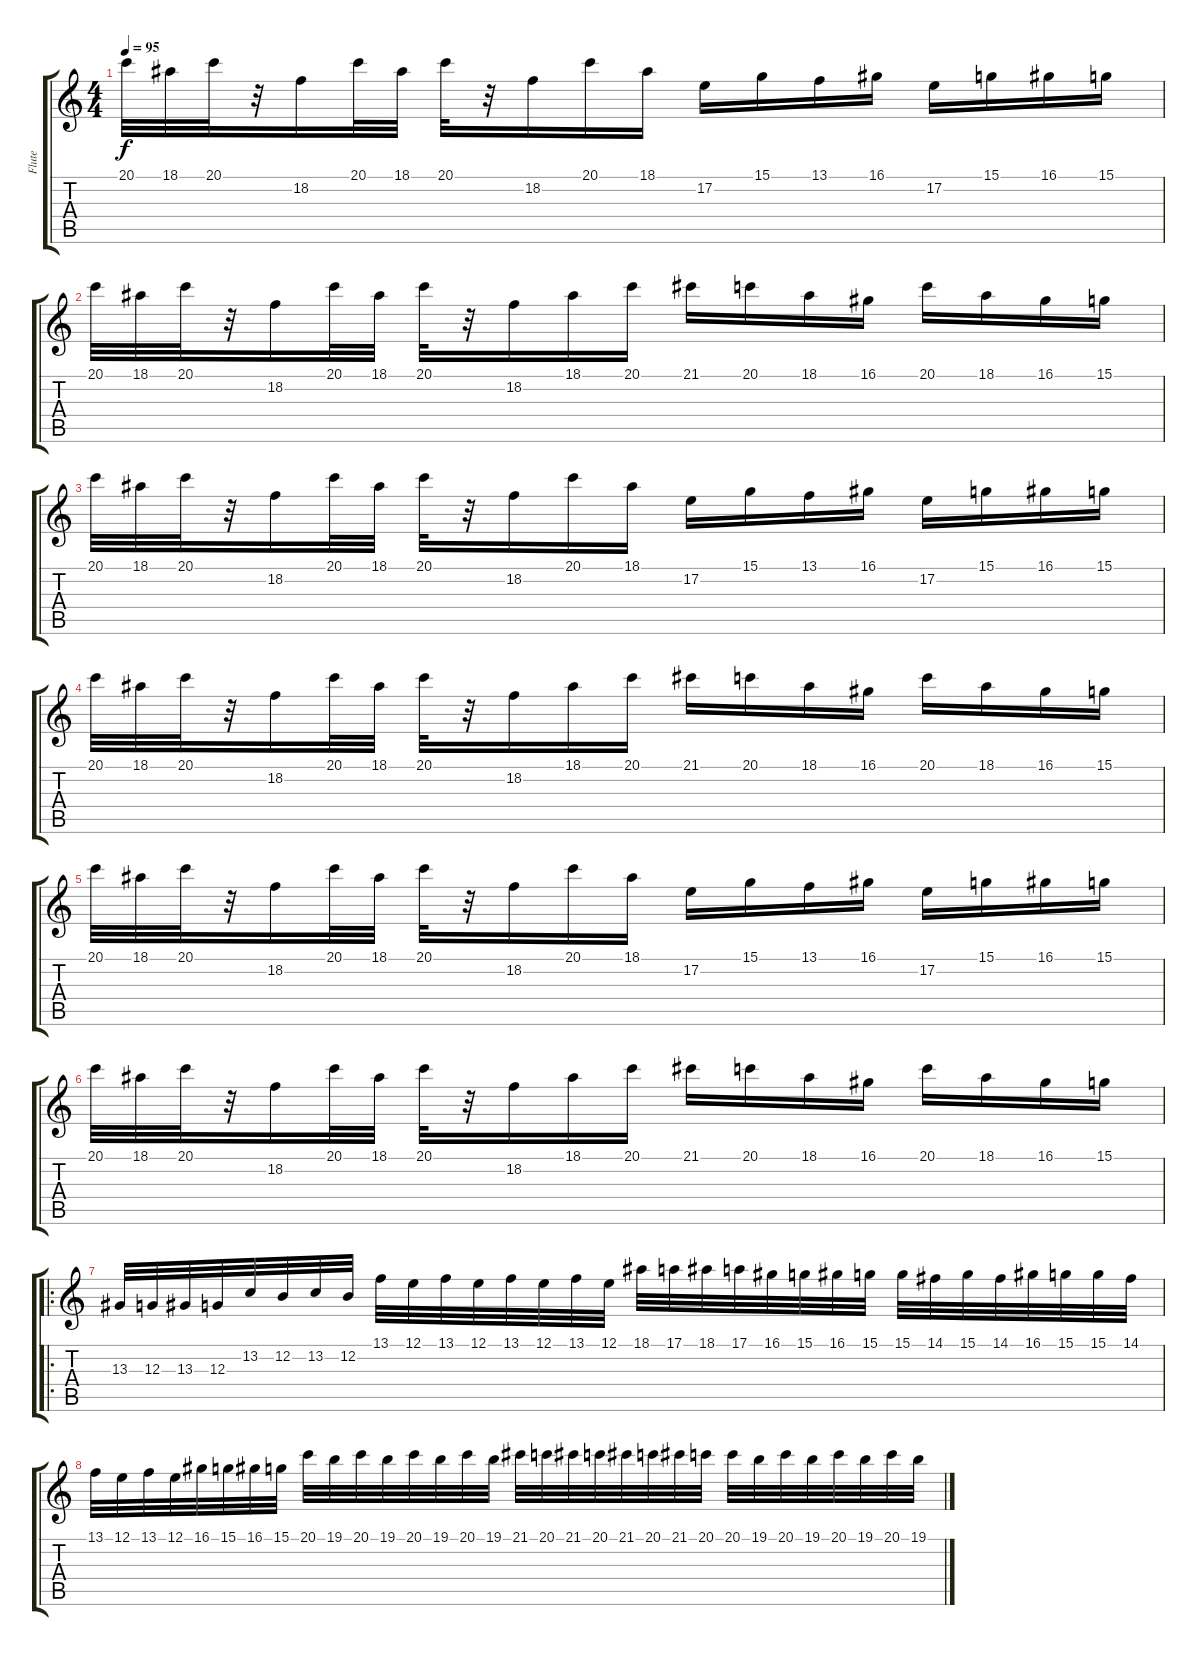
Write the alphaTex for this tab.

\track ("Flute" "Flute") {instrument flute}
\staff {score tabs}
\tuning (E4 B3 G3 D3 A2 E2) {hide}
\ts (4 4)
\tempo 95
\clef g2
\ks c
20.1.32{dy f} 18.1.32 20.1.32 r.32 18.2.16 20.1.32 18.1.32 20.1.32 r.32 18.2.16 20.1.16 18.1.16 17.2.16 15.1.16 13.1.16 16.1.16 17.2.16 15.1.16 16.1.16 15.1.16 |
20.1.32 18.1.32 20.1.32 r.32 18.2.16 20.1.32 18.1.32 20.1.32 r.32 18.2.16 18.1.16 20.1.16 21.1.16 20.1.16 18.1.16 16.1.16 20.1.16 18.1.16 16.1.16 15.1.16 |
20.1.32 18.1.32 20.1.32 r.32 18.2.16 20.1.32 18.1.32 20.1.32 r.32 18.2.16 20.1.16 18.1.16 17.2.16 15.1.16 13.1.16 16.1.16 17.2.16 15.1.16 16.1.16 15.1.16 |
20.1.32 18.1.32 20.1.32 r.32 18.2.16 20.1.32 18.1.32 20.1.32 r.32 18.2.16 18.1.16 20.1.16 21.1.16 20.1.16 18.1.16 16.1.16 20.1.16 18.1.16 16.1.16 15.1.16 |
20.1.32 18.1.32 20.1.32 r.32 18.2.16 20.1.32 18.1.32 20.1.32 r.32 18.2.16 20.1.16 18.1.16 17.2.16 15.1.16 13.1.16 16.1.16 17.2.16 15.1.16 16.1.16 15.1.16 |
20.1.32 18.1.32 20.1.32 r.32 18.2.16 20.1.32 18.1.32 20.1.32 r.32 18.2.16 18.1.16 20.1.16 21.1.16 20.1.16 18.1.16 16.1.16 20.1.16 18.1.16 16.1.16 15.1.16 |
\ro
13.3.32 12.3.32 13.3.32 12.3.32 13.2.32 12.2.32 13.2.32 12.2.32 13.1.32 12.1.32 13.1.32 12.1.32 13.1.32 12.1.32 13.1.32 12.1.32 18.1.32 17.1.32 18.1.32 17.1.32 16.1.32 15.1.32 16.1.32 15.1.32 15.1.32 14.1.32 15.1.32 14.1.32 16.1.32 15.1.32 15.1.32 14.1.32 |
13.1.32 12.1.32 13.1.32 12.1.32 16.1.32 15.1.32 16.1.32 15.1.32 20.1.32 19.1.32 20.1.32 19.1.32 20.1.32 19.1.32 20.1.32 19.1.32 21.1.32 20.1.32 21.1.32 20.1.32 21.1.32 20.1.32 21.1.32 20.1.32 20.1.32 19.1.32 20.1.32 19.1.32 20.1.32 19.1.32 20.1.32 19.1.32
